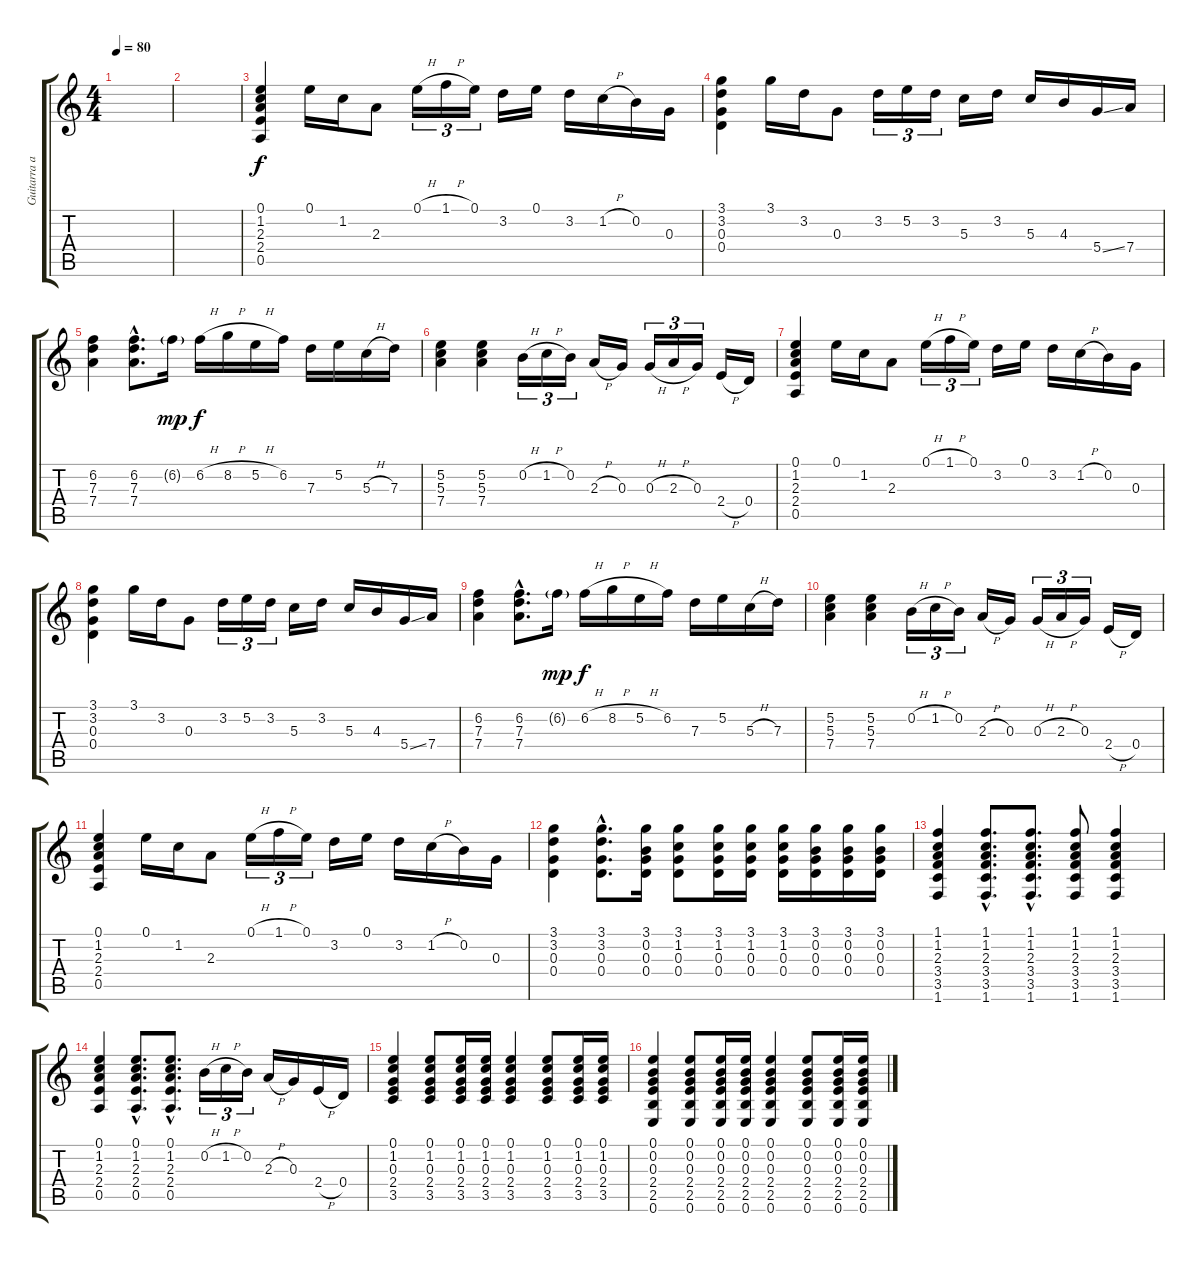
\track ("Guitarra acústica" "Guitarra a") {instrument acousticguitarsteel}
\staff {score tabs}
\tuning (E4 B3 G3 D3 A2 E2) {hide}
\ts (4 4)
\tempo 80
\clef g2
\ks c
|
|
(0.1 1.2 2.3 2.4 0.5).4 0.1.16 1.2.16 2.3.8 0.1{h}.16{tu (3 2)} 1.1{h}.16{tu (3 2)} 0.1.16{tu (3 2)} 3.2.16 0.1.16 3.2.16 1.2{h}.16 0.2.16 0.3.16 |
(3.1 3.2 0.3 0.4).4 3.1.16 3.2.16 0.3.8 3.2.16{tu (3 2)} 5.2.16{tu (3 2)} 3.2.16{tu (3 2)} 5.3.16 3.2.16 5.3.16 4.3.16 5.4{ss}.16 7.4.16 |
(6.2 7.3 7.4).4 (6.2{hac} 7.3{hac} 7.4{hac}).8{d} 6.2{g}.16{dy mp} 6.2{h}.16{dy f} 8.2{h}.16 5.2{h}.16 6.2.16 7.3.16 5.2.16 5.3{h}.16 7.3.16 |
(5.2 5.3 7.4).4 (5.2 5.3 7.4).4 0.2{h}.16{tu (3 2)} 1.2{h}.16{tu (3 2)} 0.2.16{tu (3 2)} 2.3{h}.16 0.3.16 0.3{h}.16{tu (3 2)} 2.3{h}.16{tu (3 2)} 0.3.16{tu (3 2)} 2.4{h}.16 0.4.16 |
(0.1 1.2 2.3 2.4 0.5).4 0.1.16 1.2.16 2.3.8 0.1{h}.16{tu (3 2)} 1.1{h}.16{tu (3 2)} 0.1.16{tu (3 2)} 3.2.16 0.1.16 3.2.16 1.2{h}.16 0.2.16 0.3.16 |
(3.1 3.2 0.3 0.4).4 3.1.16 3.2.16 0.3.8 3.2.16{tu (3 2)} 5.2.16{tu (3 2)} 3.2.16{tu (3 2)} 5.3.16 3.2.16 5.3.16 4.3.16 5.4{ss}.16 7.4.16 |
(6.2 7.3 7.4).4 (6.2{hac} 7.3{hac} 7.4{hac}).8{d} 6.2{g}.16{dy mp} 6.2{h}.16{dy f} 8.2{h}.16 5.2{h}.16 6.2.16 7.3.16 5.2.16 5.3{h}.16 7.3.16 |
(5.2 5.3 7.4).4 (5.2 5.3 7.4).4 0.2{h}.16{tu (3 2)} 1.2{h}.16{tu (3 2)} 0.2.16{tu (3 2)} 2.3{h}.16 0.3.16 0.3{h}.16{tu (3 2)} 2.3{h}.16{tu (3 2)} 0.3.16{tu (3 2)} 2.4{h}.16 0.4.16 |
(0.1 1.2 2.3 2.4 0.5).4 0.1.16 1.2.16 2.3.8 0.1{h}.16{tu (3 2)} 1.1{h}.16{tu (3 2)} 0.1.16{tu (3 2)} 3.2.16 0.1.16 3.2.16 1.2{h}.16 0.2.16 0.3.16 |
(3.1 3.2 0.3 0.4).4 (3.1{hac} 3.2{hac} 0.3{hac} 0.4{hac}).8{d} (3.1 0.2 0.3 0.4).16 (3.1 1.2 0.3 0.4).8 (3.1 1.2 0.3 0.4).16 (3.1 1.2 0.3 0.4).16 (3.1 1.2 0.3 0.4).16 (3.1 0.2 0.3 0.4).16 (3.1 0.2 0.3 0.4).16 (3.1 0.2 0.3 0.4).16 |
(1.1 1.2 2.3 3.4 3.5 1.6).4 (1.1{hac} 1.2{hac} 2.3{hac} 3.4{hac} 3.5{hac} 1.6{hac}).8{d} (1.1{hac} 1.2{hac} 2.3{hac} 3.4{hac} 3.5{hac} 1.6{hac}).8{d} (1.1 1.2 2.3 3.4 3.5 1.6).8 (1.1 1.2 2.3 3.4 3.5 1.6).4 |
(0.1 1.2 2.3 2.4 0.5).4 (0.1{hac} 1.2{hac} 2.3{hac} 2.4{hac} 0.5{hac}).8{d} (0.1{hac} 1.2{hac} 2.3{hac} 2.4{hac} 0.5{hac}).8{d} 0.2{h}.16{tu (3 2)} 1.2{h}.16{tu (3 2)} 0.2.16{tu (3 2)} 2.3{h}.16 0.3.16 2.4{h}.16 0.4.16 |
(0.1 1.2 0.3 2.4 3.5).4 (0.1 1.2 0.3 2.4 3.5).8 (0.1 1.2 0.3 2.4 3.5).16 (0.1 1.2 0.3 2.4 3.5).16 (0.1 1.2 0.3 2.4 3.5).4 (0.1 1.2 0.3 2.4 3.5).8 (0.1 1.2 0.3 2.4 3.5).16 (0.1 1.2 0.3 2.4 3.5).16 |
(0.1 0.2 0.3 2.4 2.5 0.6).4 (0.1 0.2 0.3 2.4 2.5 0.6).8 (0.1 0.2 0.3 2.4 2.5 0.6).16 (0.1 0.2 0.3 2.4 2.5 0.6).16 (0.1 0.2 0.3 2.4 2.5 0.6).4 (0.1 0.2 0.3 2.4 2.5 0.6).8 (0.1 0.2 0.3 2.4 2.5 0.6).16 (0.1 0.2 0.3 2.4 2.5 0.6).16
